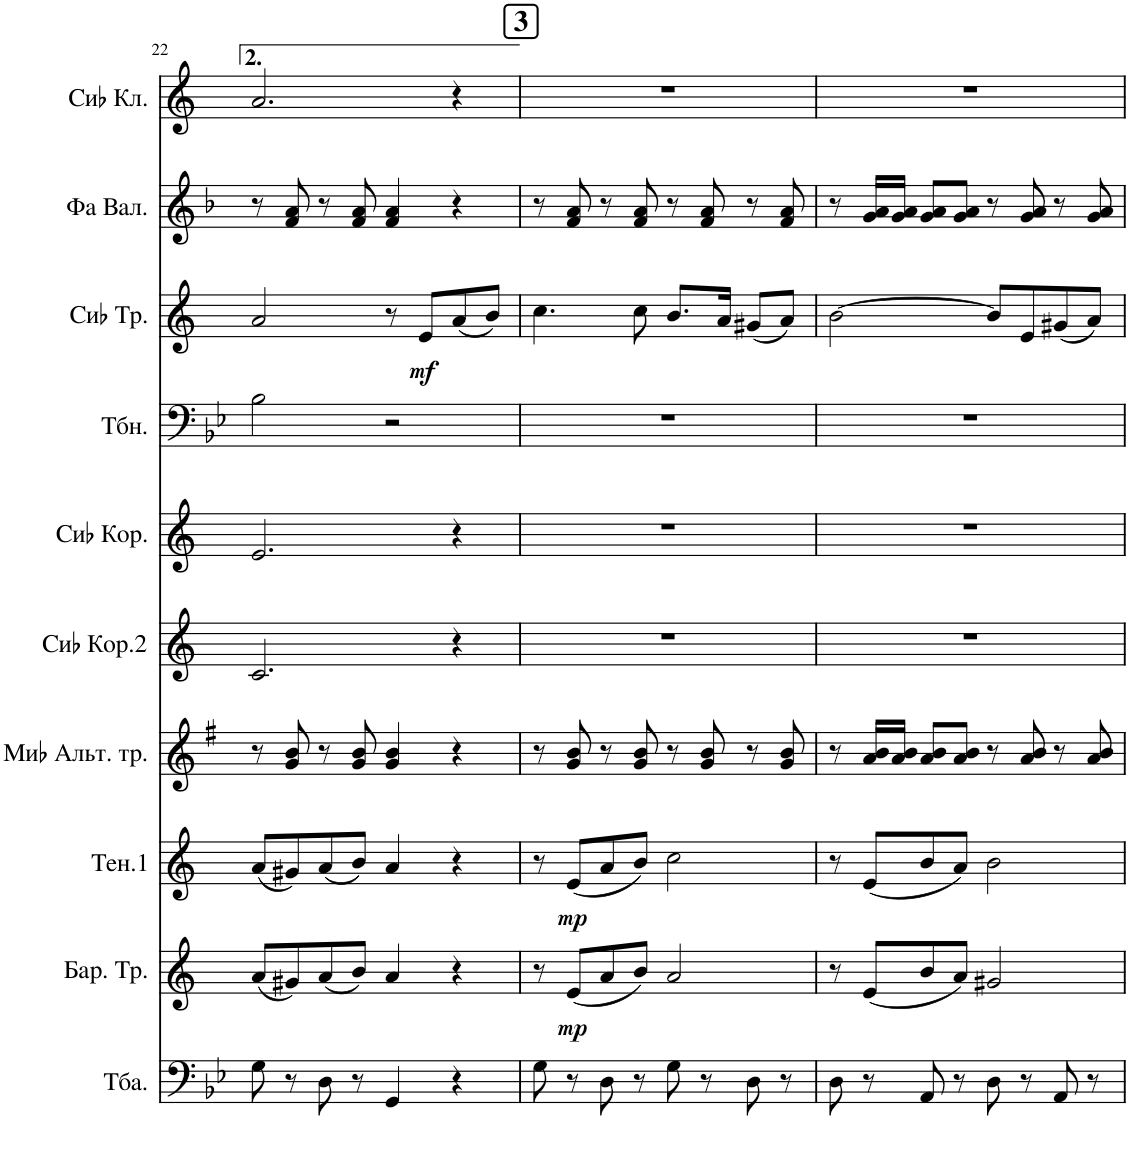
**kern	**kern	**dynam	**kern	**dynam	**kern	**kern	**kern	**kern	**kern	**dynam	**kern	**kern
*part10	*part9	*part9	*part8	*part8	*part7	*part6	*part5	*part4	*part3	*part3	*part2	*part1
*staff10	*staff9	*staff9	*staff8	*staff8	*staff7	*staff6	*staff5	*staff4	*staff3	*staff3	*staff2	*staff1
*I"Туба	*I"Баритоновая труба	*	*I"Тенор 1	*	*I"Миb Альтовая труба	*I"Сиb Корнет 2	*I"Сиb Корнет	*I"Тромбон	*I"Сиb Труба	*	*I"Валторна Фа	*I"Сиb Кларнет
*	*	*	*	*	*I'Миb Альт. тр.	*I'Сиb Кор.2	*I'Сиb Кор.	*	*I'Сиb Тр.	*	*	*I'Сиb Кл.
!!LO:PB:g=z
*clefF4	*clefG2	*	*clefG2	*	*clefG2	*clefG2	*clefG2	*clefF4	*clefG2	*	*clefG2	*clefG2
*	*Trd8c14	*	*Trd8c14	*	*Trd5c9	*Trd1c2	*Trd1c2	*	*Trd1c2	*	*Trd4c7	*Trd1c2
*k[b-e-]	*k[]	*	*k[]	*	*k[f#]	*k[]	*k[]	*k[b-e-]	*k[]	*	*k[b-]	*k[]
*M4/4	*M4/4	*	*M4/4	*	*M4/4	*M4/4	*M4/4	*M4/4	*M4/4	*	*M4/4	*M4/4
=22	=22	=22	=22	=22	=22	=22	=22	=22	=22	=22	=22	=22
8G\	(8a/L	.	(8a/L	.	8r	2.c/	2.e/	2B-\	2a/	.	8r	2.a/
8r	8g#X/)	.	8g#X/)	.	8g/ 8b/	.	.	.	.	.	8f/ 8a/	.
8D\	(8a/	.	(8a/	.	8r	.	.	.	.	.	8r	.
8r	8b/J)	.	8b/J)	.	8g/ 8b/	.	.	.	.	.	8f/ 8a/	.
4GG/	4a/	.	4a/	.	4g/ 4b/	.	.	2r	8r	.	4f/ 4a/	.
!	!	!	!	!	!	!	!	!	!	!LO:DY:b	!	!
.	.	.	.	.	.	.	.	.	8e/L	mf	.	.
4r	4r	.	4r	.	4r	4r	4r	.	(8a/	.	4r	4r
.	.	.	.	.	.	.	.	.	8b/J)	.	.	.
!!LO:REH:place=s1:a:B:cj:fs=14:t=3
=23	=23	=23	=23	=23	=23	=23	=23	=23	=23	=23	=23	=23
8G\	8r	.	8r	.	8r	1r	1r	1r	4.cc\	.	8r	1r
!	!	!LO:DY:b	!	!LO:DY:b	!	!	!	!	!	!	!	!
8r	(8e/L	mp	(8e/L	mp	8g/ 8b/	.	.	.	.	.	8f/ 8a/	.
8D\	8a/	.	8a/	.	8r	.	.	.	.	.	8r	.
8r	8b/J)	.	8b/J)	.	8g/ 8b/	.	.	.	8cc\	.	8f/ 8a/	.
8G\	2a/	.	2cc\	.	8r	.	.	.	8.b/L	.	8r	.
8r	.	.	.	.	8g/ 8b/	.	.	.	.	.	8f/ 8a/	.
.	.	.	.	.	.	.	.	.	16a/Jk	.	.	.
8D\	.	.	.	.	8r	.	.	.	(8g#X/L	.	8r	.
8r	.	.	.	.	8g/ 8b/	.	.	.	8a/J)	.	8f/ 8a/	.
=24	=24	=24	=24	=24	=24	=24	=24	=24	=24	=24	=24	=24
8D\	8r	.	8r	.	8r	1r	1r	1r	[2b\	.	8r	1r
8r	(8e/L	.	(8e/L	.	16a/ 16b/LL	.	.	.	.	.	16g/ 16a/LL	.
.	.	.	.	.	16a/ 16b/JJ	.	.	.	.	.	16g/ 16a/JJ	.
8AA/	8b/	.	8b/	.	8a/ 8b/L	.	.	.	.	.	8g/ 8a/L	.
8r	8a/J)	.	8a/J)	.	8a/ 8b/J	.	.	.	.	.	8g/ 8a/J	.
8D\	2g#X/	.	2b\	.	8r	.	.	.	8b/L]	.	8r	.
8r	.	.	.	.	8a/ 8b/	.	.	.	8e/	.	8g/ 8a/	.
8AA/	.	.	.	.	8r	.	.	.	(8g#X/	.	8r	.
8r	.	.	.	.	8a/ 8b/	.	.	.	8a/J)	.	8g/ 8a/	.
=	=	=	=	=	=	=	=	=	=	=	=	=
*-	*-	*-	*-	*-	*-	*-	*-	*-	*-	*-	*-	*-
